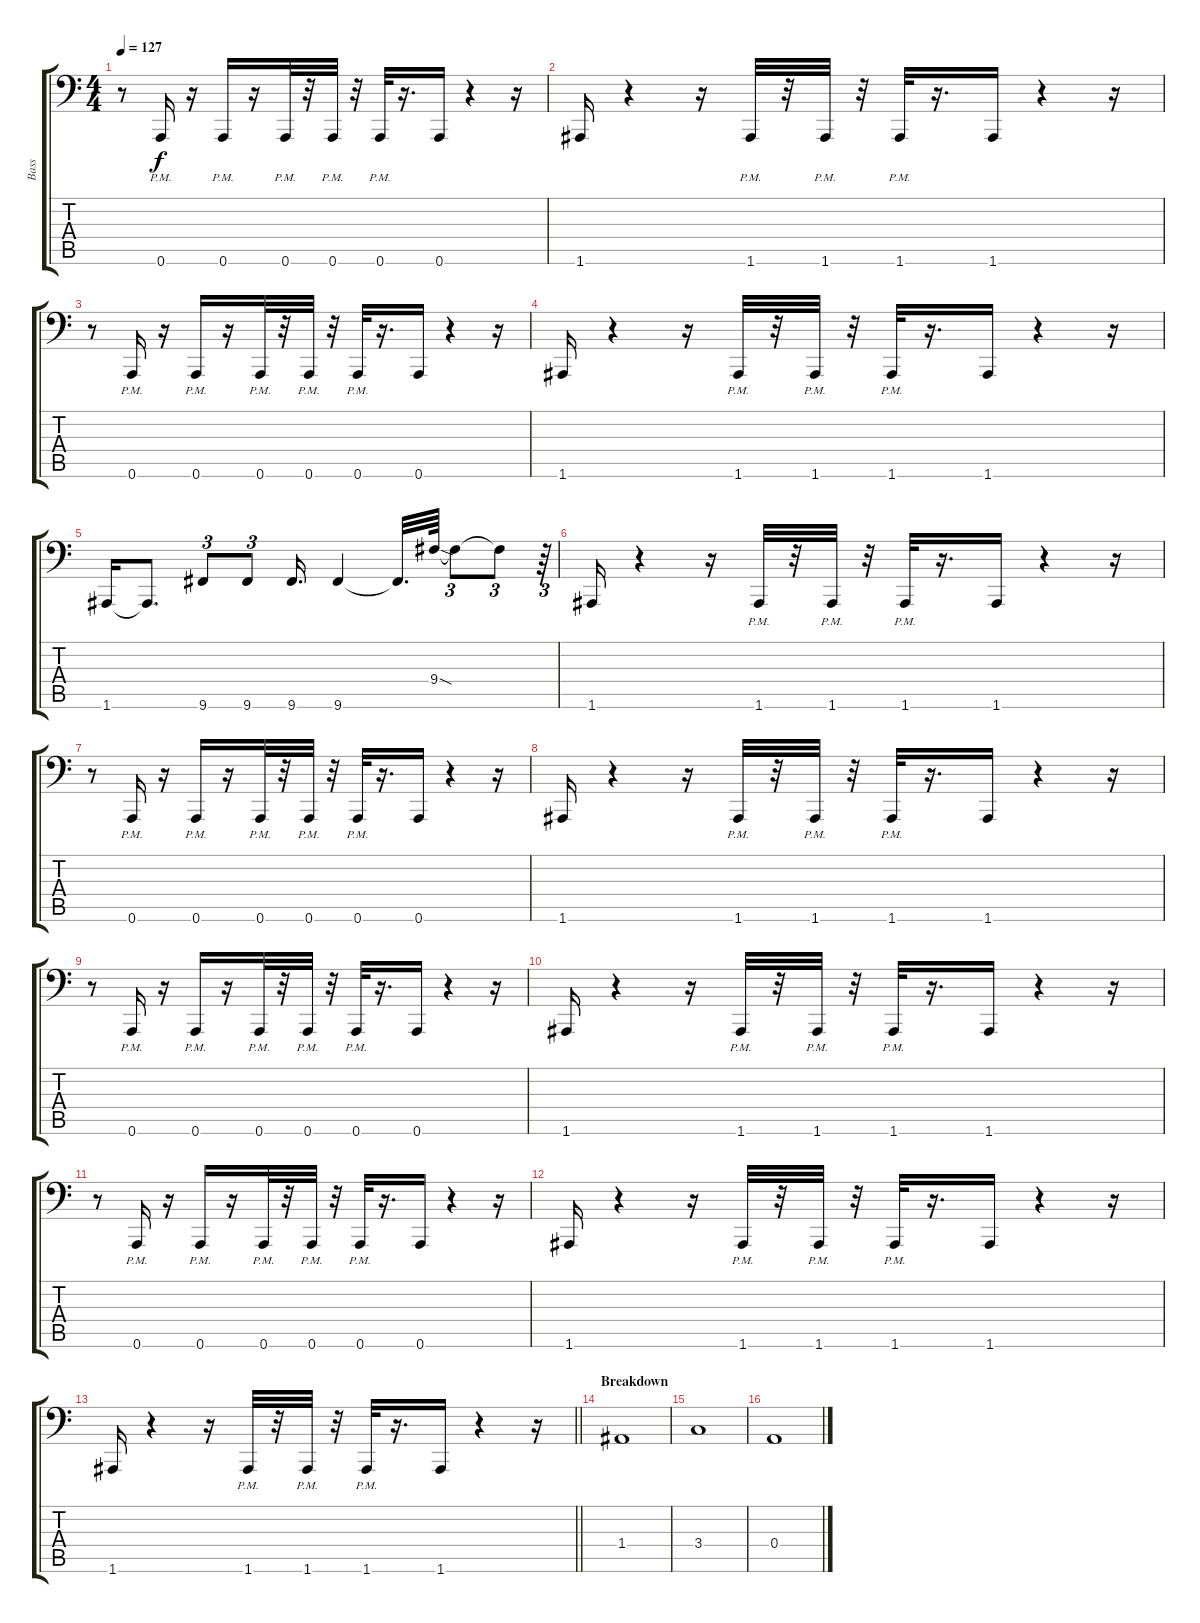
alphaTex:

\track ("Bass" "Bass") {instrument electricbasspick}
\staff {score tabs}
\tuning (C3 G2 D2 A1 E1 A0) {hide}
\ts (4 4)
\tempo 127
\clef f4
\ks c
r.8{dy f} 0.6{pm}.16 r.16 0.6{pm}.16 r.16 0.6{pm}.32 r.32 0.6{pm}.32 r.32 0.6{pm}.32 r.16{d} 0.6.16 r.4 r.16 |
1.6.16 r.4 r.16 1.6{pm}.32 r.32 1.6{pm}.32 r.32 1.6{pm}.32 r.16{d} 1.6.16 r.4 r.16 |
r.8 0.6{pm}.16 r.16 0.6{pm}.16 r.16 0.6{pm}.32 r.32 0.6{pm}.32 r.32 0.6{pm}.32 r.16{d} 0.6.16 r.4 r.16 |
1.6.16 r.4 r.16 1.6{pm}.32 r.32 1.6{pm}.32 r.32 1.6{pm}.32 r.16{d} 1.6.16 r.4 r.16 |
1.6.16 1.6{t}.8{d} 9.6.8{tu (3 2)} 9.6.8{tu (3 2)} 9.6.16{d} 9.6.4 9.6{t}.32{d} 9.4{sod}.64 9.4{t}.8{tu (3 2)} 9.4{t}.8{tu (3 2)} r.64{tu (3 2)} |
1.6.16 r.4 r.16 1.6{pm}.32 r.32 1.6{pm}.32 r.32 1.6{pm}.32 r.16{d} 1.6.16 r.4 r.16 |
r.8 0.6{pm}.16 r.16 0.6{pm}.16 r.16 0.6{pm}.32 r.32 0.6{pm}.32 r.32 0.6{pm}.32 r.16{d} 0.6.16 r.4 r.16 |
1.6.16 r.4 r.16 1.6{pm}.32 r.32 1.6{pm}.32 r.32 1.6{pm}.32 r.16{d} 1.6.16 r.4 r.16 |
r.8 0.6{pm}.16 r.16 0.6{pm}.16 r.16 0.6{pm}.32 r.32 0.6{pm}.32 r.32 0.6{pm}.32 r.16{d} 0.6.16 r.4 r.16 |
1.6.16 r.4 r.16 1.6{pm}.32 r.32 1.6{pm}.32 r.32 1.6{pm}.32 r.16{d} 1.6.16 r.4 r.16 |
r.8 0.6{pm}.16 r.16 0.6{pm}.16 r.16 0.6{pm}.32 r.32 0.6{pm}.32 r.32 0.6{pm}.32 r.16{d} 0.6.16 r.4 r.16 |
1.6.16 r.4 r.16 1.6{pm}.32 r.32 1.6{pm}.32 r.32 1.6{pm}.32 r.16{d} 1.6.16 r.4 r.16 |
\barLineRight lightlight
1.6.16 r.4 r.16 1.6{pm}.32 r.32 1.6{pm}.32 r.32 1.6{pm}.32 r.16{d} 1.6.16 r.4 r.16 |
\section ("" "Breakdown")
1.4.1 |
3.4.1 |
0.4.1
